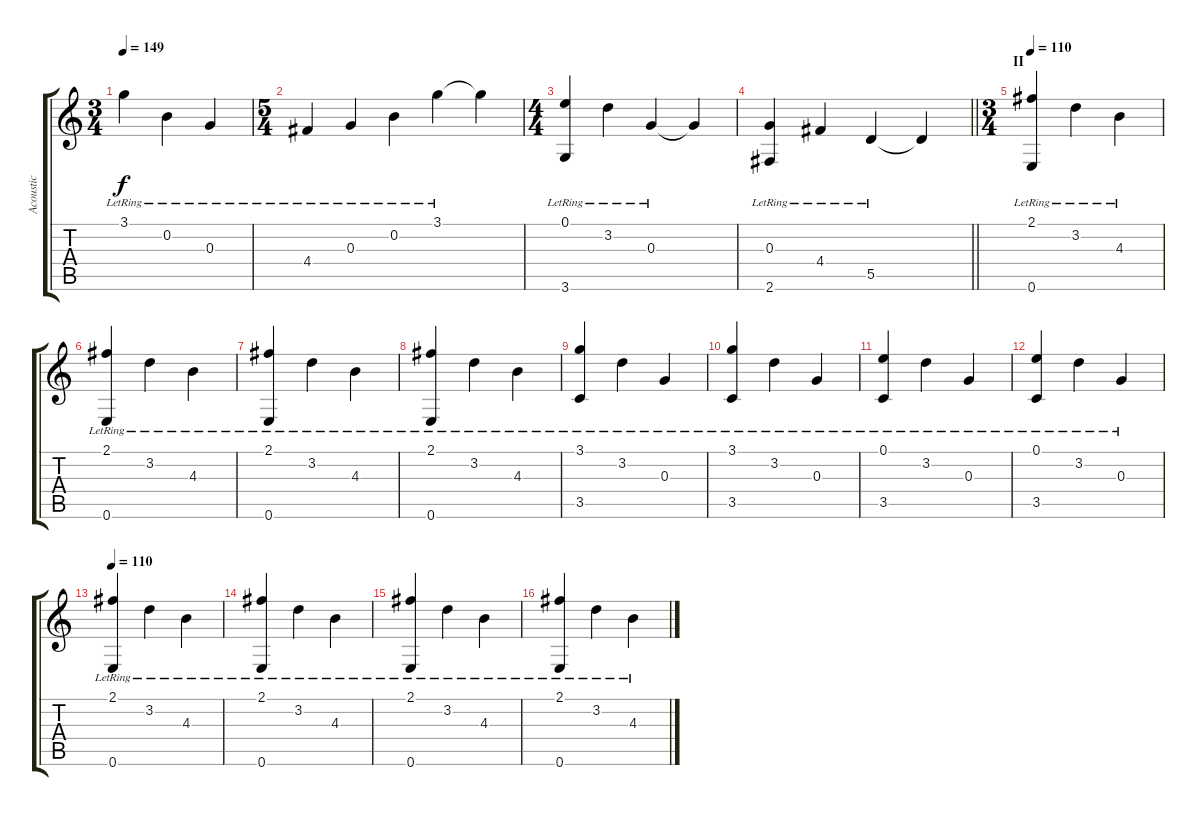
\track ("Acoustic" "Acoustic") {instrument acousticguitarsteel}
\staff {score tabs}
\tuning (E4 B3 G3 D3 A2 E2) {hide}
\ts (3 4)
\tempo 149
\clef g2
\ks c
3.1{lr}.4{dy f} 0.2{lr}.4 0.3{lr}.4 |
\ts (5 4)
4.4{lr}.4 0.3{lr}.4 0.2{lr}.4 3.1{lr}.4 3.1{t}.4 |
\ts (4 4)
(0.1{lr} 3.6{lr}).4 3.2{lr}.4 0.3{lr}.4 0.3{t}.4 |
\barLineRight lightlight
(0.3{lr} 2.6{lr}).4 4.4{lr}.4 5.5{lr}.4 5.5{t}.4 |
\ts (3 4)
\section ("" "II")
\tempo 110
(2.1{lr} 0.6{lr}).4 3.2{lr}.4 4.3{lr}.4 |
(2.1{lr} 0.6{lr}).4 3.2{lr}.4 4.3{lr}.4 |
(2.1{lr} 0.6{lr}).4 3.2{lr}.4 4.3{lr}.4 |
(2.1{lr} 0.6{lr}).4 3.2{lr}.4 4.3{lr}.4 |
(3.1{lr} 3.5{lr}).4 3.2{lr}.4 0.3{lr}.4 |
(3.1{lr} 3.5{lr}).4 3.2{lr}.4 0.3{lr}.4 |
(0.1{lr} 3.5{lr}).4 3.2{lr}.4 0.3{lr}.4 |
(0.1{lr} 3.5{lr}).4 3.2{lr}.4 0.3{lr}.4 |
\tempo 110
(2.1{lr} 0.6{lr}).4 3.2{lr}.4 4.3{lr}.4 |
(2.1{lr} 0.6{lr}).4 3.2{lr}.4 4.3{lr}.4 |
(2.1{lr} 0.6{lr}).4 3.2{lr}.4 4.3{lr}.4 |
(2.1{lr} 0.6{lr}).4 3.2{lr}.4 4.3{lr}.4
